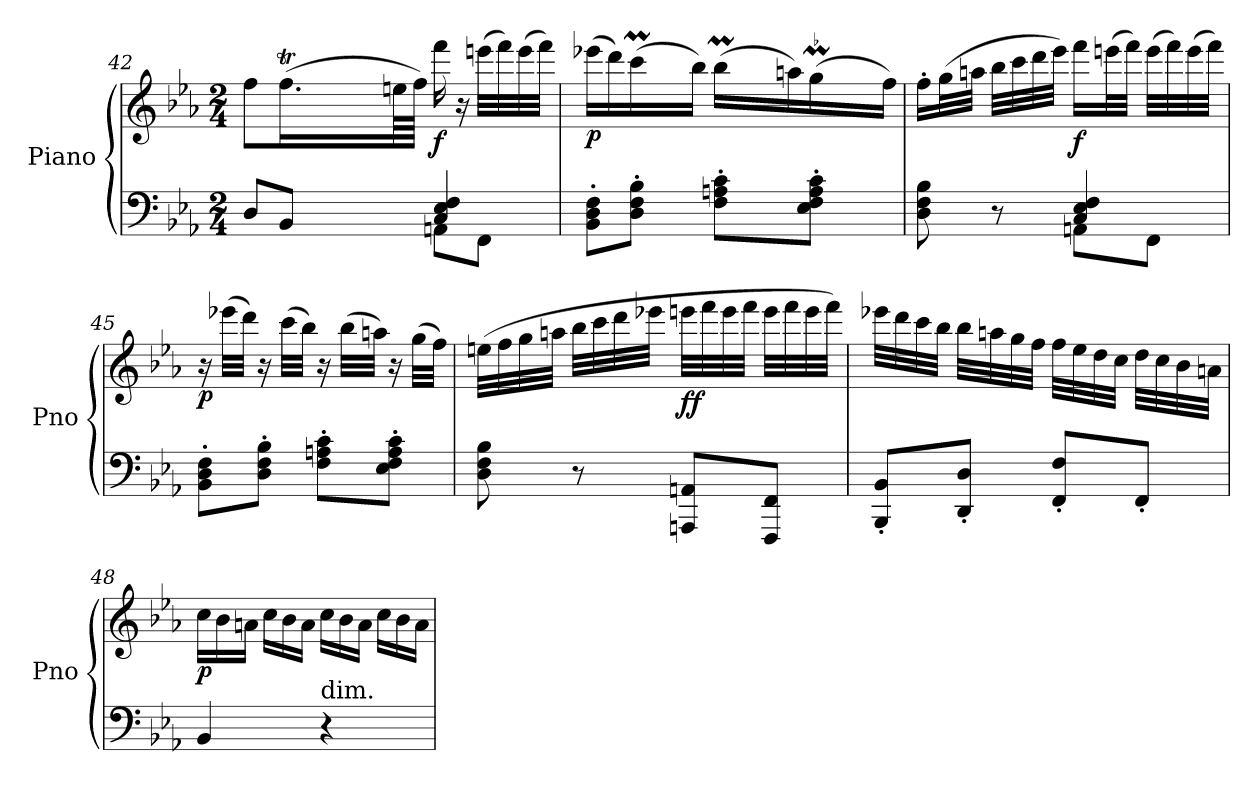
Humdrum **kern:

**kern	**kern	**dynam
*part1	*part1	*part1
*staff2	*staff1	*staff1/2
*I"Piano	*	*
*I'Pno	*	*
*clefF4	*clefG2	*
*k[b-e-a-]	*k[b-e-a-]	*
*E-:	*E-:	*
*M2/4	*M2/4	*
=42	=42	=42
*^	*^	*
8D/L	4ryy	8ff\L	8ryy	.
*	*	*	*Xtuplet	*
8BB-/J	.	(16.ffT\L	160%3ffyy	.
.	.	.	160%3ggyy	.
.	.	.	160%3ffyy	.
.	.	.	160%3ggyy	.
.	.	.	160%3ffyy	.
.	.	64een\LL	4ryy	.
.	.	64ff\JJJJ)	.	.
!	!	!	!	!LO:DY:b
4C/ 4E-/ 4F/	8AAn\L	16fff\	.	f
.	.	16r	.	.
.	8FF\J	(32eeen\LLL	.	.
.	.	32fff\)	.	.
.	.	(32eee\	.	.
.	.	32fff\JJJ)	32ryy	.
*v	*v	*	*	*
=43	=43	=43	=43
!	!	!	!LO:DY:b
8BB-\' 8D\' 8F\'L	(16eee-X\LL	8ryy	p
.	16ddd\)	.	.
8D\' 8F\' 8B-\'J	(16cccM\	48cccyy	.
.	.	48dddyy	.
.	.	48cccyy	.
.	16bb-\JJ)	16ryy	.
8F\' 8An\' 8c\'L	(16bb-M\LL	48bb-yy	.
.	.	48cccyy	.
.	.	48bb-yy	.
.	16aan\)	16ryy	.
8E-\' 8F\' 8A\' 8c\'J	(16ggm\	48ggyy	.
.	.	48aayy	.
.	.	48ggyy	.
.	16ff\JJ)	16ryy	.
*	*v	*v	*
=44	=44	=44
*^	*	*
8D\ 8F\ 8B-\	4ryy	16ff'\LL	.
.	.	(32gg\L	.
.	.	32aan\JJJ	.
8r	.	32bb-\LLL	.
.	.	32ccc\	.
.	.	32ddd\	.
.	.	32eee-\JJJ)	.
!	!	!	!LO:DY:b
4C/ 4E-/ 4F/	8AAn\L	16fff\LL	f
.	.	(32eeen\L	.
.	.	32fff\JJJ)	.
.	8FF\J	(32eee\LLL	.
.	.	32fff\)	.
.	.	(32eee\	.
.	.	32fff\JJJ)	.
*v	*v	*	*
!!LO:PB:g=z
=45	=45	=45
!	!	!LO:DY:b
8BB-\' 8D\' 8F\'L	16r	p
.	(32eee-X\LLL	.
.	32ddd\JJJ)	.
8D\' 8F\' 8B-\'J	16r	.
.	(32ccc\LLL	.
.	32bb-\JJJ)	.
8F\' 8An\' 8c\'L	16r	.
.	(32bb-\LLL	.
.	32aan\JJJ)	.
8E-\' 8F\' 8A\' 8c\'J	16r	.
.	(32gg\LLL	.
.	32ff\JJJ)	.
=46	=46	=46
8D\ 8F\ 8B-\	(32een\LLL	.
.	32ff\	.
.	32gg\	.
.	32aan\JJJ	.
8r	32bb-\LLL	.
.	32ccc\	.
.	32ddd\	.
.	32eee-X\JJJ	.
!	!	!LO:DY:b
8AAAn/ 8AAn/L	32eeen\LLL	ff
.	32fff\	.
.	32eee\	.
.	32fff\JJJ	.
8FFF/ 8FF/J	32eee\LLL	.
.	32fff\	.
.	32eee\	.
.	32fff\JJJ)	.
=47	=47	=47
8BBB-/' 8BB-/'L	32eee-X\LLL	.
.	32ddd\	.
.	32ccc\	.
.	32bb-\JJJ	.
8DD/' 8D/'J	32bb-\LLL	.
.	32aan\	.
.	32gg\	.
.	32ff\JJJ	.
8FF/' 8F/'L	32ff\LLL	.
.	32ee-\	.
.	32dd\	.
.	32cc\JJJ	.
8FF'/J	32dd\LLL	.
.	32cc\	.
.	32b-\	.
.	32an\JJJ	.
!!LO:LB:g=z
=48	=48	=48
!	!	!LO:DY:b
4BB-/	24cc\LL	p
.	24b-\	.
.	24an\JJ	.
.	24cc\LL	.
.	24b-\	.
.	24a\JJ	.
!LO:TX:a:t=dim.	!	!
4r	24cc\LL	.
.	24b-\	.
.	24a\JJ	.
.	24cc\LL	.
.	24b-\	.
.	24a\JJ	.
=	=	=
*-	*-	*-
